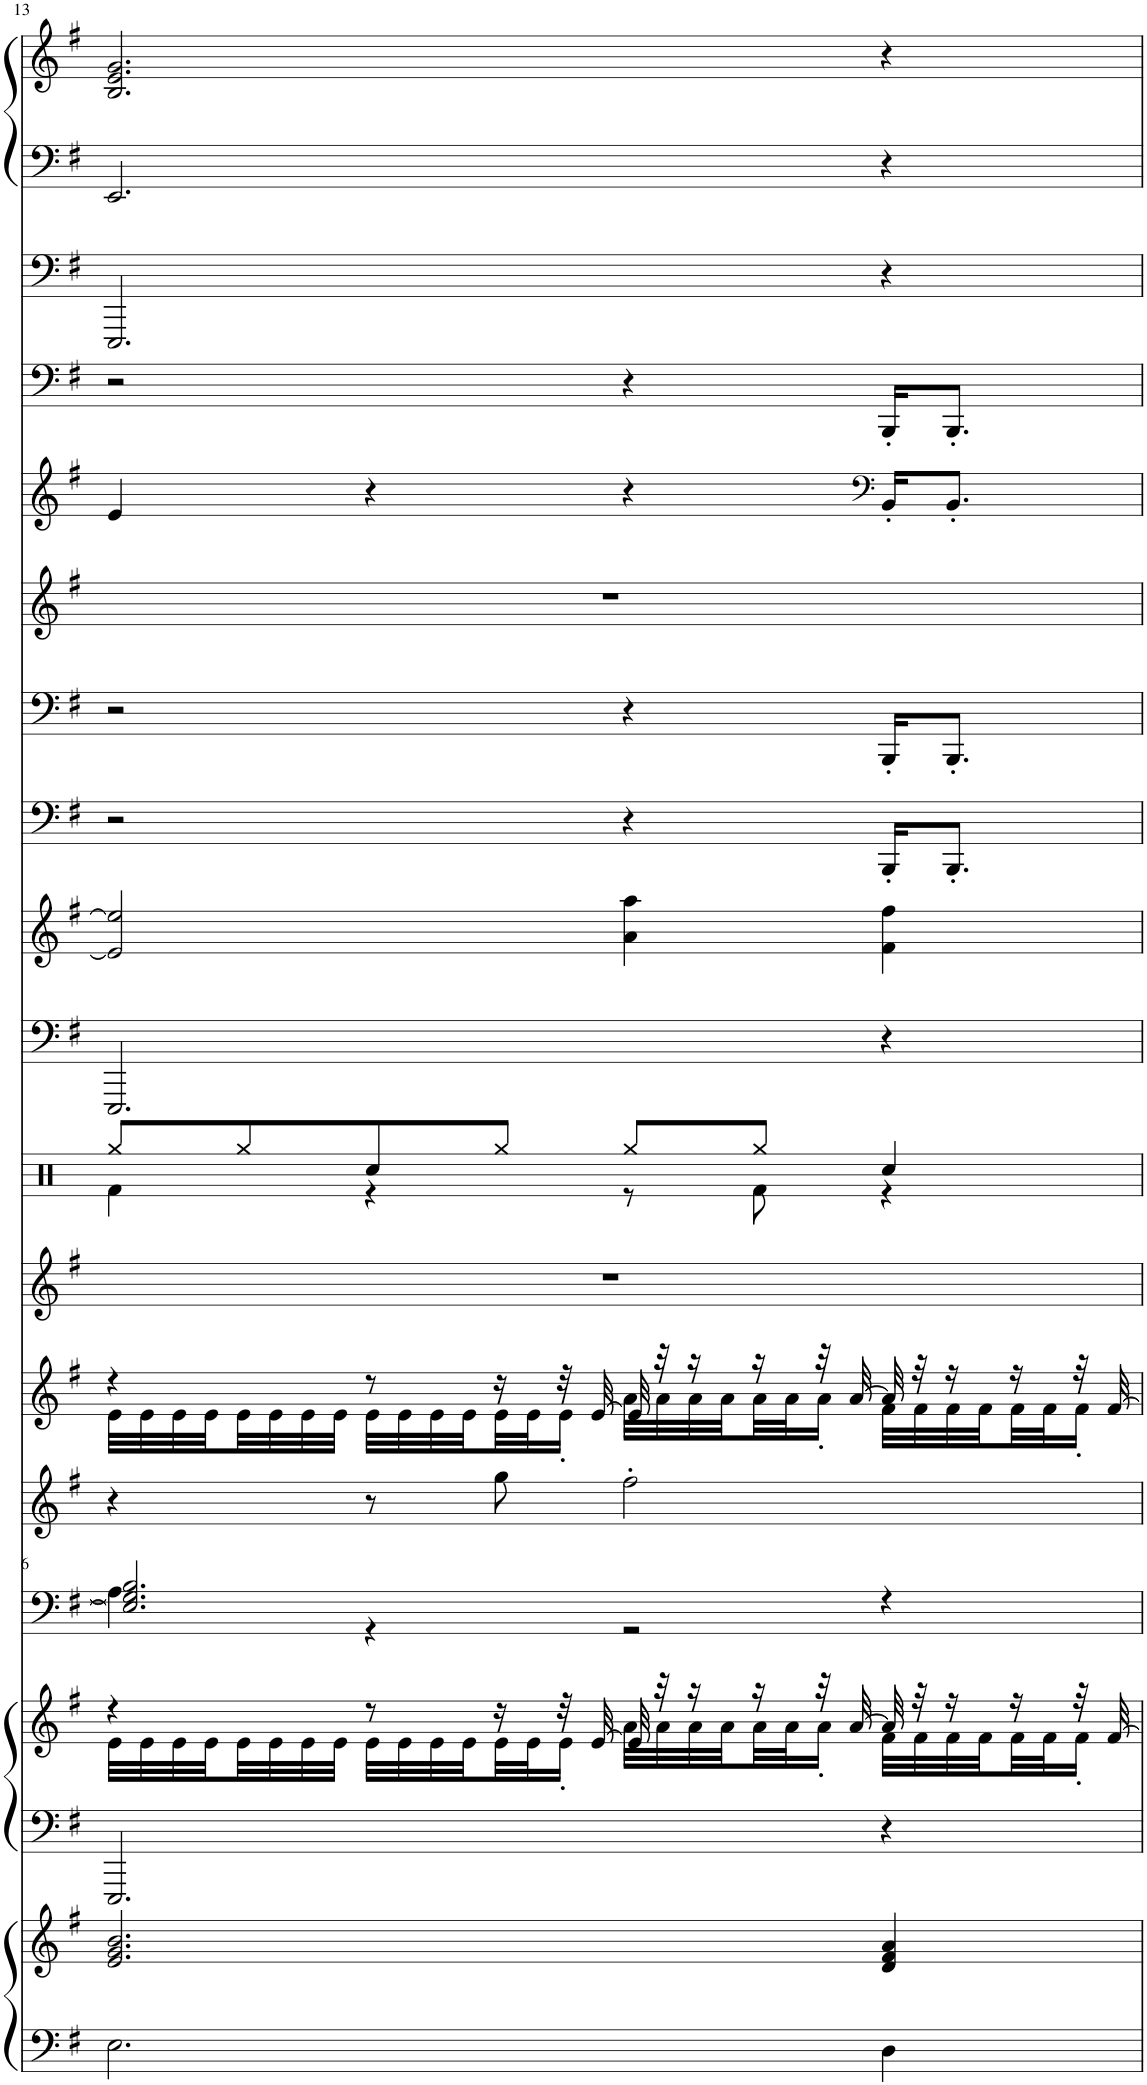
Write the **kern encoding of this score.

**kern	**kern	**kern	**kern	**kern	**kern	**kern	**kern	**kern	**kern	**kern	**kern	**kern	**kern	**kern	**kern	**kern	**kern	**kern
*part16	*part16	*part15	*part15	*part14	*part13	*part12	*part11	*part10	*part9	*part8	*part7	*part6	*part5	*part4	*part3	*part2	*part1	*part1
*staff19	*staff18	*staff17	*staff16	*staff15	*staff14	*staff13	*staff12	*staff11	*staff10	*staff9	*staff8	*staff7	*staff6	*staff5	*staff4	*staff3	*staff2	*staff1
*I"Bright Piano	*	*I"Sweep Pad	*	*I"Warm Pad	*I"Grand Piano	*I"Athmosphere	*I"PizzicatoStr.	*I"Percussion	*I"Contrabass	*I"Saw Wave	*I"PizzicatoStr.	*I"Overdrive Gtr	*I"Synth Voice	*I"Tenor Sax	*I"DistortionGtr	*I"Fingered Bass	*I"Bright Piano, Heathens	*
*I'Pno	*	*	*	*	*I'Pno	*	*	*	*I'Cb	*	*	*	*I'V	*I'T Sax	*	*	*I'Pno	*
!!LO:PB:g=z
*clefF4	*clefG2	*clefF4	*clefF4	*clefG2	*clefG2	*clefG2	*clefG2	*clefX	*clefF4	*clefF4	*clefF4	*clefF4	*clefG2	*clefG2	*clefF4	*clefF4	*clefF4	*clefG2
*	*	*	*	*	*	*	*	*	*Trd7c12	*	*	*	*	*Trd8c14	*	*	*	*
*k[f#]	*k[f#]	*k[f#]	*k[f#]	*k[f#]	*k[f#]	*k[f#]	*k[f#]	*k[]	*k[f#]	*k[f#]	*k[f#]	*k[f#]	*k[f#]	*k[f#]	*k[f#]	*k[f#]	*k[f#]	*k[f#]
*M4/4	*M4/4	*M4/4	*M4/4	*M4/4	*M4/4	*M4/4	*M4/4	*M4/4	*M4/4	*M4/4	*M4/4	*M4/4	*M4/4	*M4/4	*M4/4	*M4/4	*M4/4	*M4/4
=13	=13	=13	=13	=13	=13	=13	=13	=13	=13	=13	=13	=13	=13	=13	=13	=13	=13	=13
*	*	*	*^	*^	*	*^	*	*^	*	*	*	*	*	*	*	*	*	*
2.E\	2.e/ 2.g/ 2.b/	2.EEE/	4r	32e\LLL	2.E/] 2.G/ 2.B/	4A\]	4r	4r	32e\LLL	1r	8Rgg/L	4Rf\	2.EEE/	2e/] 2ee/]	2r	2r	1r	4e/	2r	2.EEE/	2.EE/	2.B/ 2.e/ 2.g/
.	.	.	.	32e\	.	.	.	.	32e\	.	.	.	.	.	.	.	.	.	.	.	.	.
.	.	.	.	32e\	.	.	.	.	32e\	.	.	.	.	.	.	.	.	.	.	.	.	.
.	.	.	.	32e\	.	.	.	.	32e\	.	.	.	.	.	.	.	.	.	.	.	.	.
.	.	.	.	32e\	.	.	.	.	32e\	.	8Rgg/	.	.	.	.	.	.	.	.	.	.	.
.	.	.	.	32e\	.	.	.	.	32e\	.	.	.	.	.	.	.	.	.	.	.	.	.
.	.	.	.	32e\	.	.	.	.	32e\	.	.	.	.	.	.	.	.	.	.	.	.	.
.	.	.	.	32e\JJJ	.	.	.	.	32e\JJJ	.	.	.	.	.	.	.	.	.	.	.	.	.
.	.	.	8r	32e\LLL	.	4r	8r	8r	32e\LLL	.	8Rcc/	4r	.	.	.	.	.	4r	.	.	.	.
.	.	.	.	32e\	.	.	.	.	32e\	.	.	.	.	.	.	.	.	.	.	.	.	.
.	.	.	.	32e\	.	.	.	.	32e\	.	.	.	.	.	.	.	.	.	.	.	.	.
.	.	.	.	32e\	.	.	.	.	32e\	.	.	.	.	.	.	.	.	.	.	.	.	.
.	.	.	16r	32e\	.	.	8gg\	16r	32e\	.	8Rgg/J	.	.	.	.	.	.	.	.	.	.	.
.	.	.	.	32e\J	.	.	.	.	32e\J	.	.	.	.	.	.	.	.	.	.	.	.	.
.	.	.	32r	16e'\JJ	.	.	.	32r	16e'\JJ	.	.	.	.	.	.	.	.	.	.	.	.	.
.	.	.	[32e/	.	.	.	.	[32e/	.	.	.	.	.	.	.	.	.	.	.	.	.	.
.	.	.	32e/]	32a\LLL	.	2r	2ff#'\	32e/]	32a\LLL	.	8Rgg/L	8r	.	4a\ 4aa\	4r	4r	.	4r	4r	.	.	.
.	.	.	32r	32a\	.	.	.	32r	32a\	.	.	.	.	.	.	.	.	.	.	.	.	.
.	.	.	16r	32a\	.	.	.	16r	32a\	.	.	.	.	.	.	.	.	.	.	.	.	.
.	.	.	.	32a\	.	.	.	.	32a\	.	.	.	.	.	.	.	.	.	.	.	.	.
.	.	.	16r	32a\	.	.	.	16r	32a\	.	8Rgg/J	8Rf\	.	.	.	.	.	.	.	.	.	.
.	.	.	.	32a\J	.	.	.	.	32a\J	.	.	.	.	.	.	.	.	.	.	.	.	.
.	.	.	32r	16a'\JJ	.	.	.	32r	16a'\JJ	.	.	.	.	.	.	.	.	.	.	.	.	.
.	.	.	[32a/	.	.	.	.	[32a/	.	.	.	.	.	.	.	.	.	.	.	.	.	.
*	*	*	*	*	*	*	*	*	*	*	*	*	*	*	*	*	*	*clefF4	*	*	*	*
4D\	4d/ 4f#/ 4a/	4r	32a/]	32f#\LLL	4r	.	.	32a/]	32f#\LLL	.	4Rcc/	4r	4r	4f#\ 4ff#\	16BBB'/KL	16BBB'/KL	.	16BB'/KL	16BBB'/KL	4r	4r	4r
.	.	.	32r	32f#\	.	.	.	32r	32f#\	.	.	.	.	.	.	.	.	.	.	.	.	.
.	.	.	16r	32f#\	.	.	.	16r	32f#\	.	.	.	.	.	8.BBB'/J	8.BBB'/J	.	8.BB'/J	8.BBB'/J	.	.	.
.	.	.	.	32f#\	.	.	.	.	32f#\	.	.	.	.	.	.	.	.	.	.	.	.	.
.	.	.	16r	32f#\	.	.	.	16r	32f#\	.	.	.	.	.	.	.	.	.	.	.	.	.
.	.	.	.	32f#\J	.	.	.	.	32f#\J	.	.	.	.	.	.	.	.	.	.	.	.	.
.	.	.	32r	16f#'\JJ	.	.	.	32r	16f#'\JJ	.	.	.	.	.	.	.	.	.	.	.	.	.
.	.	.	[32f#/	.	.	.	.	[32f#/	.	.	.	.	.	.	.	.	.	.	.	.	.	.
*	*	*	*v	*v	*	*	*	*v	*v	*	*v	*v	*	*	*	*	*	*	*	*	*	*
*	*	*	*	*v	*v	*	*	*	*	*	*	*	*	*	*	*	*	*	*
=	=	=	=	=	=	=	=	=	=	=	=	=	=	=	=	=	=	=
*-	*-	*-	*-	*-	*-	*-	*-	*-	*-	*-	*-	*-	*-	*-	*-	*-	*-	*-
